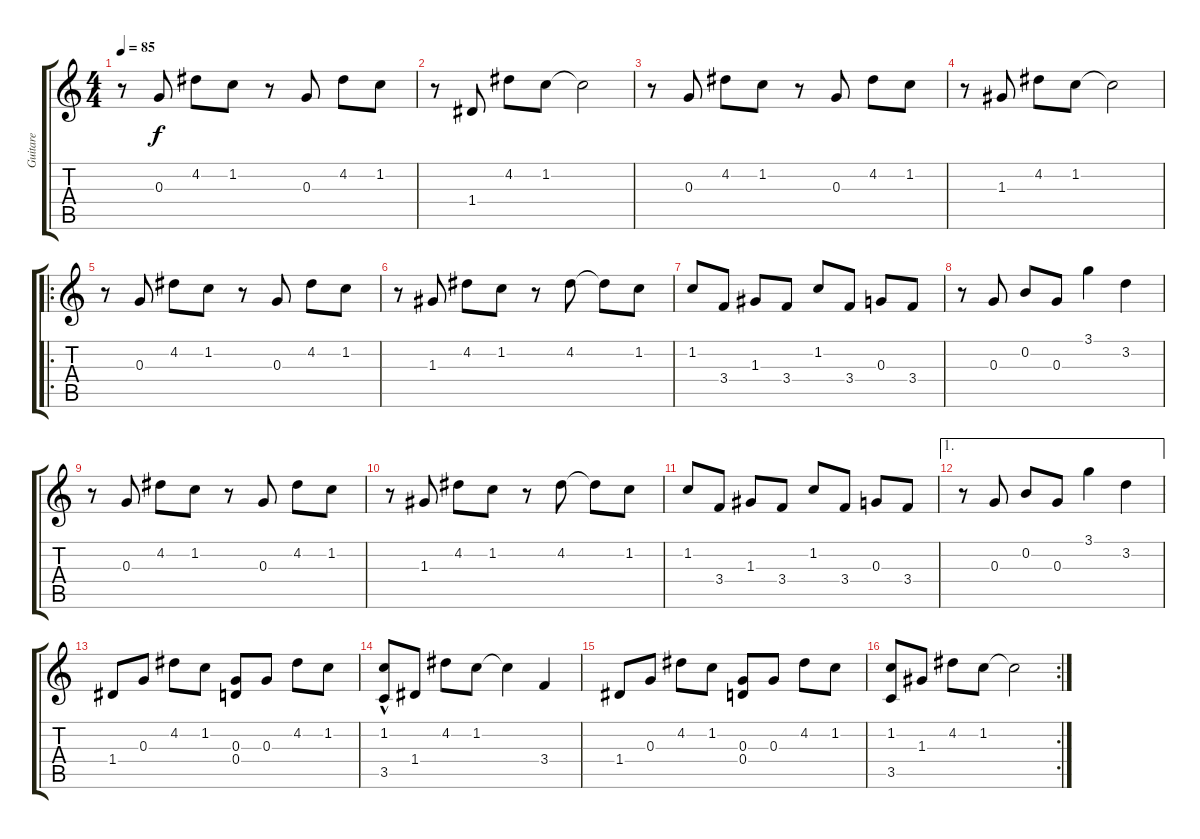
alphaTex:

\track ("Guitare" "Guitare") {instrument acousticguitarsteel}
\staff {score tabs}
\tuning (E4 B3 G3 D3 A2 E2) {hide}
\ts (4 4)
\tempo 85
\clef g2
\ks c
r.8{dy f instrument acousticguitarsteel} 0.3.8 4.2.8 1.2.8 r.8 0.3.8 4.2.8 1.2.8 |
r.8 1.4.8 4.2.8 1.2.8 1.2{t}.2 |
r.8 0.3.8 4.2.8 1.2.8 r.8 0.3.8 4.2.8 1.2.8 |
r.8 1.3.8 4.2.8 1.2.8 1.2{t}.2 |
\ro
r.8 0.3.8 4.2.8 1.2.8 r.8 0.3.8 4.2.8 1.2.8 |
r.8 1.3.8 4.2.8 1.2.8 r.8 4.2.8 4.2{t}.8 1.2.8 |
1.2.8 3.4.8 1.3.8 3.4.8 1.2.8 3.4.8 0.3.8 3.4.8 |
r.8 0.3.8 0.2.8 0.3.8 3.1.4 3.2.4 |
r.8 0.3.8 4.2.8 1.2.8 r.8 0.3.8 4.2.8 1.2.8 |
r.8 1.3.8 4.2.8 1.2.8 r.8 4.2.8 4.2{t}.8 1.2.8 |
1.2.8 3.4.8 1.3.8 3.4.8 1.2.8 3.4.8 0.3.8 3.4.8 |
\ae 1
r.8 0.3.8 0.2.8 0.3.8 3.1.4 3.2.4 |
1.4.8 0.3.8 4.2.8 1.2.8 (0.3 0.4).8 0.3.8 4.2.8 1.2.8 |
(1.2 3.5{hac}).8 1.4.8 4.2.8 1.2.8 1.2{t}.4 3.4.4 |
1.4.8 0.3.8 4.2.8 1.2.8 (0.3 0.4).8 0.3.8 4.2.8 1.2.8 |
\rc 2
(1.2 3.5).8 1.3.8 4.2.8 1.2.8 1.2{t}.2
